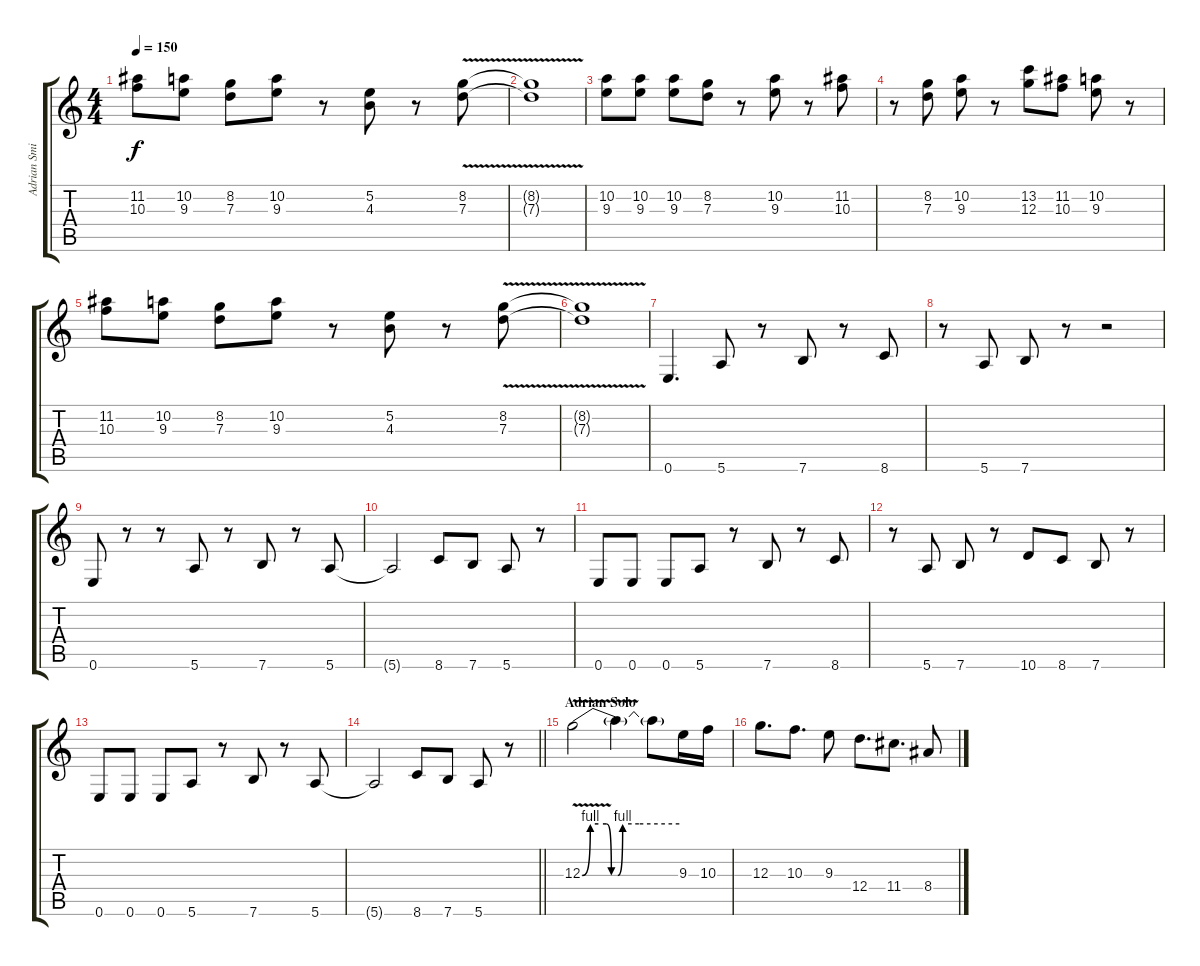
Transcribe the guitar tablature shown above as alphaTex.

\track ("Adrian Smith" "Adrian Smi") {instrument distortionguitar}
\staff {score tabs}
\tuning (E4 B3 G3 D3 A2 E2) {hide}
\ts (4 4)
\tempo 150
\clef g2
\ks c
(11.2 10.3).8{dy f} (10.2 9.3).8 (8.2 7.3).8 (10.2 9.3).8 r.8 (5.2 4.3).8 r.8 (8.2{v} 7.3{v}).8 |
(8.2{t} 7.3{t}).1 |
(10.2 9.3).8 (10.2 9.3).8 (10.2 9.3).8 (8.2 7.3).8 r.8 (10.2 9.3).8 r.8 (11.2 10.3).8 |
r.8 (8.2 7.3).8 (10.2 9.3).8 r.8 (13.2 12.3).8 (11.2 10.3).8 (10.2 9.3).8 r.8 |
(11.2 10.3).8 (10.2 9.3).8 (8.2 7.3).8 (10.2 9.3).8 r.8 (5.2 4.3).8 r.8 (8.2{v} 7.3{v}).8 |
(8.2{t} 7.3{t}).1 |
0.6.4{d} 5.6.8 r.8 7.6.8 r.8 8.6.8 |
r.8 5.6.8 7.6.8 r.8 r.2 |
0.6.8 r.8 r.8 5.6.8 r.8 7.6.8 r.8 5.6.8 |
5.6{t}.2 8.6.8 7.6.8 5.6.8 r.8 |
0.6.8 0.6.8 0.6.8 5.6.8 r.8 7.6.8 r.8 8.6.8 |
r.8 5.6.8 7.6.8 r.8 10.6.8 8.6.8 7.6.8 r.8 |
0.6.8 0.6.8 0.6.8 5.6.8 r.8 7.6.8 r.8 5.6.8 |
\barLineRight lightlight
5.6{t}.2 8.6.8 7.6.8 5.6.8 r.8 |
\section ("" "Adrian Solo")
12.3{be (custom 0 0 5 4 10 4 15 4 18 0 22 0 25 4 35 4 60 4) v}.2{volume 12 instrument distortionguitar} 12.3{t}.4 12.3{t}.8 9.3.16 10.3.16 |
12.3.8{d} 10.3.8{d} 9.3.8 12.4.8{d} 11.4.8{d} 8.4.8
